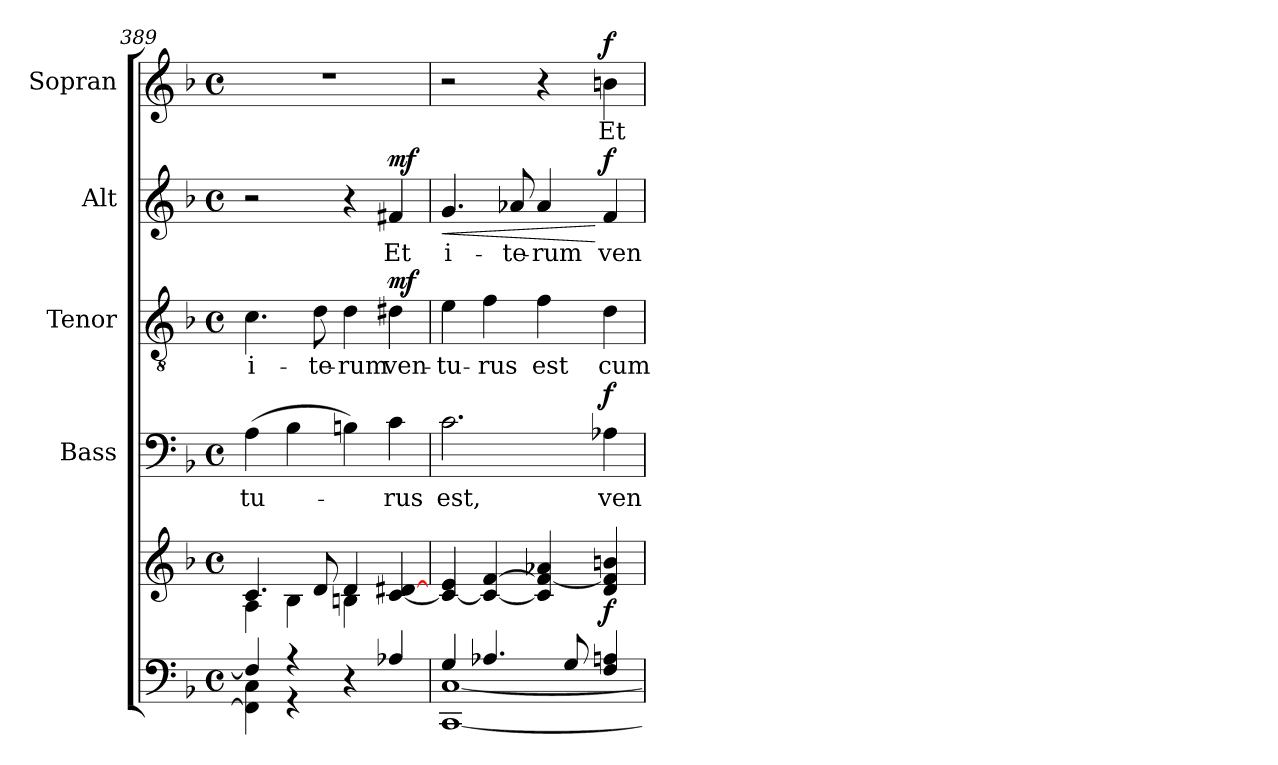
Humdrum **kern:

**kern	**kern	**dynam	**kern	**text	**dynam	**kern	**text	**dynam	**kern	**text	**dynam	**kern	**text	**dynam
*part5	*part5	*part5	*part4	*part4	*part4	*part3	*part3	*part3	*part2	*part2	*part2	*part1	*part1	*part1
*staff6	*staff5	*staff5/6	*staff4	*staff4	*staff4	*staff3	*staff3	*staff3	*staff2	*staff2	*staff2	*staff1	*staff1	*staff1
*	*	*	*I"Bass	*	*	*I"Tenor	*	*	*I"Alt	*	*	*I"Sopran	*	*
*	*	*	*I'B.	*	*	*I'T.	*	*	*I'A.	*	*	*I'S.	*	*
*clefF4	*clefG2	*	*clefF4	*	*	*clefGv2	*	*	*clefG2	*	*	*clefG2	*	*
*k[b-]	*k[b-]	*	*k[b-]	*	*	*k[b-]	*	*	*k[b-]	*	*	*k[b-]	*	*
*F:	*F:	*	*F:	*	*	*F:	*	*	*F:	*	*	*F:	*	*
*M4/4	*M4/4	*	*M4/4	*	*	*M4/4	*	*	*M4/4	*	*	*M4/4	*	*
*met(c)	*met(c)	*	*met(c)	*	*	*met(c)	*	*	*met(c)	*	*	*met(c)	*	*
=389	=389	=389	=389	=389	=389	=389	=389	=389	=389	=389	=389	=389	=389	=389
*^	*^	*	*	*	*	*	*	*	*	*	*	*	*	*
!	!	!	!	!	!	!LO:LY:b	!	!	!LO:LY:b	!	!	!	!	!	!	!
4F/]	4FF\] 4C\	4.c/	4A\	.	(>4A\	-tu-	.	4.c\	i-	.	2r	.	.	1r	.	.
4r	4r	.	4B-\	.	4B-\	.	.	.	.	.	.	.	.	.	.	.
!	!	!	!	!	!	!	!	!	!LO:LY:b	!	!	!	!	!	!	!
.	.	8d/	.	.	.	.	.	8d\	-te-	.	.	.	.	.	.	.
!	!	!	!	!	!	!	!	!	!LO:LY:b	!	!	!	!	!	!	!
4r	2ryy	4d/	4Bn\	.	4Bn\)	.	.	4d\	-rum	.	4r	.	.	.	.	.
!	!	!	!	!	!	!LO:LY:b	!	!	!LO:LY:b	!LO:DY:a	!	!LO:LY:b	!LO:DY:a	!	!	!
4A-X/	.	[>4c/ [>4d#X/	4ryy	.	4c\	-rus	.	4d#X\	ven-	mf	4f#X/	Et	mf	.	.	.
=390	=390	=390	=390	=390	=390	=390	=390	=390	=390	=390	=390	=390	=390	=390	=390	=390
!	!	!	!	!	!	!LO:LY:b	!	!	!LO:LY:b	!	!	!LO:LY:b	!LO:HP:b	!	!	!
*	*	*v	*v	*	*	*	*	*	*	*	*	*	*	*	*	*
4G/	[<1CC [<1C	4c/_ 4e/	.	2.c\	est,	.	4e\	-tu-	.	4.g/	i-	<	2r	.	.
!	!	!	!	!	!	!	!	!LO:LY:b	!	!	!	!	!	!	!
4.A-X/	.	4c/_ [4f/	.	.	.	.	4f\	-rus	.	.	.	.	.	.	.
!	!	!	!	!	!	!	!	!	!	!	!LO:LY:b	!	!	!	!
.	.	.	.	.	.	.	.	.	.	8a-X/	-te-	.	.	.	.
!	!	!	!	!	!	!	!	!LO:LY:b	!	!	!LO:LY:b	!	!	!	!
.	.	4c/] 4f/_ 4a-X/	.	.	.	.	4f\	est	.	4a-/	-rum	.	4r	.	.
8G/	.	.	.	.	.	.	.	.	.	.	.	.	.	.	.
!	!	!	!LO:DY:b	!	!LO:LY:b	!LO:DY:a	!	!LO:LY:b	!	!	!LO:LY:b	!LO:DY:n=1:a	!	!LO:LY:b	!LO:DY:a
4F/ 4An/	.	4d/ 4f/] 4bn/	f	4A-X\	ven-	f	4d\	cum	.	4f/	ven-	[ f	4bn\	Et	f
*v	*v	*	*	*	*	*	*	*	*	*	*	*	*	*	*
=	=	=	=	=	=	=	=	=	=	=	=	=	=	=
*-	*-	*-	*-	*-	*-	*-	*-	*-	*-	*-	*-	*-	*-	*-
